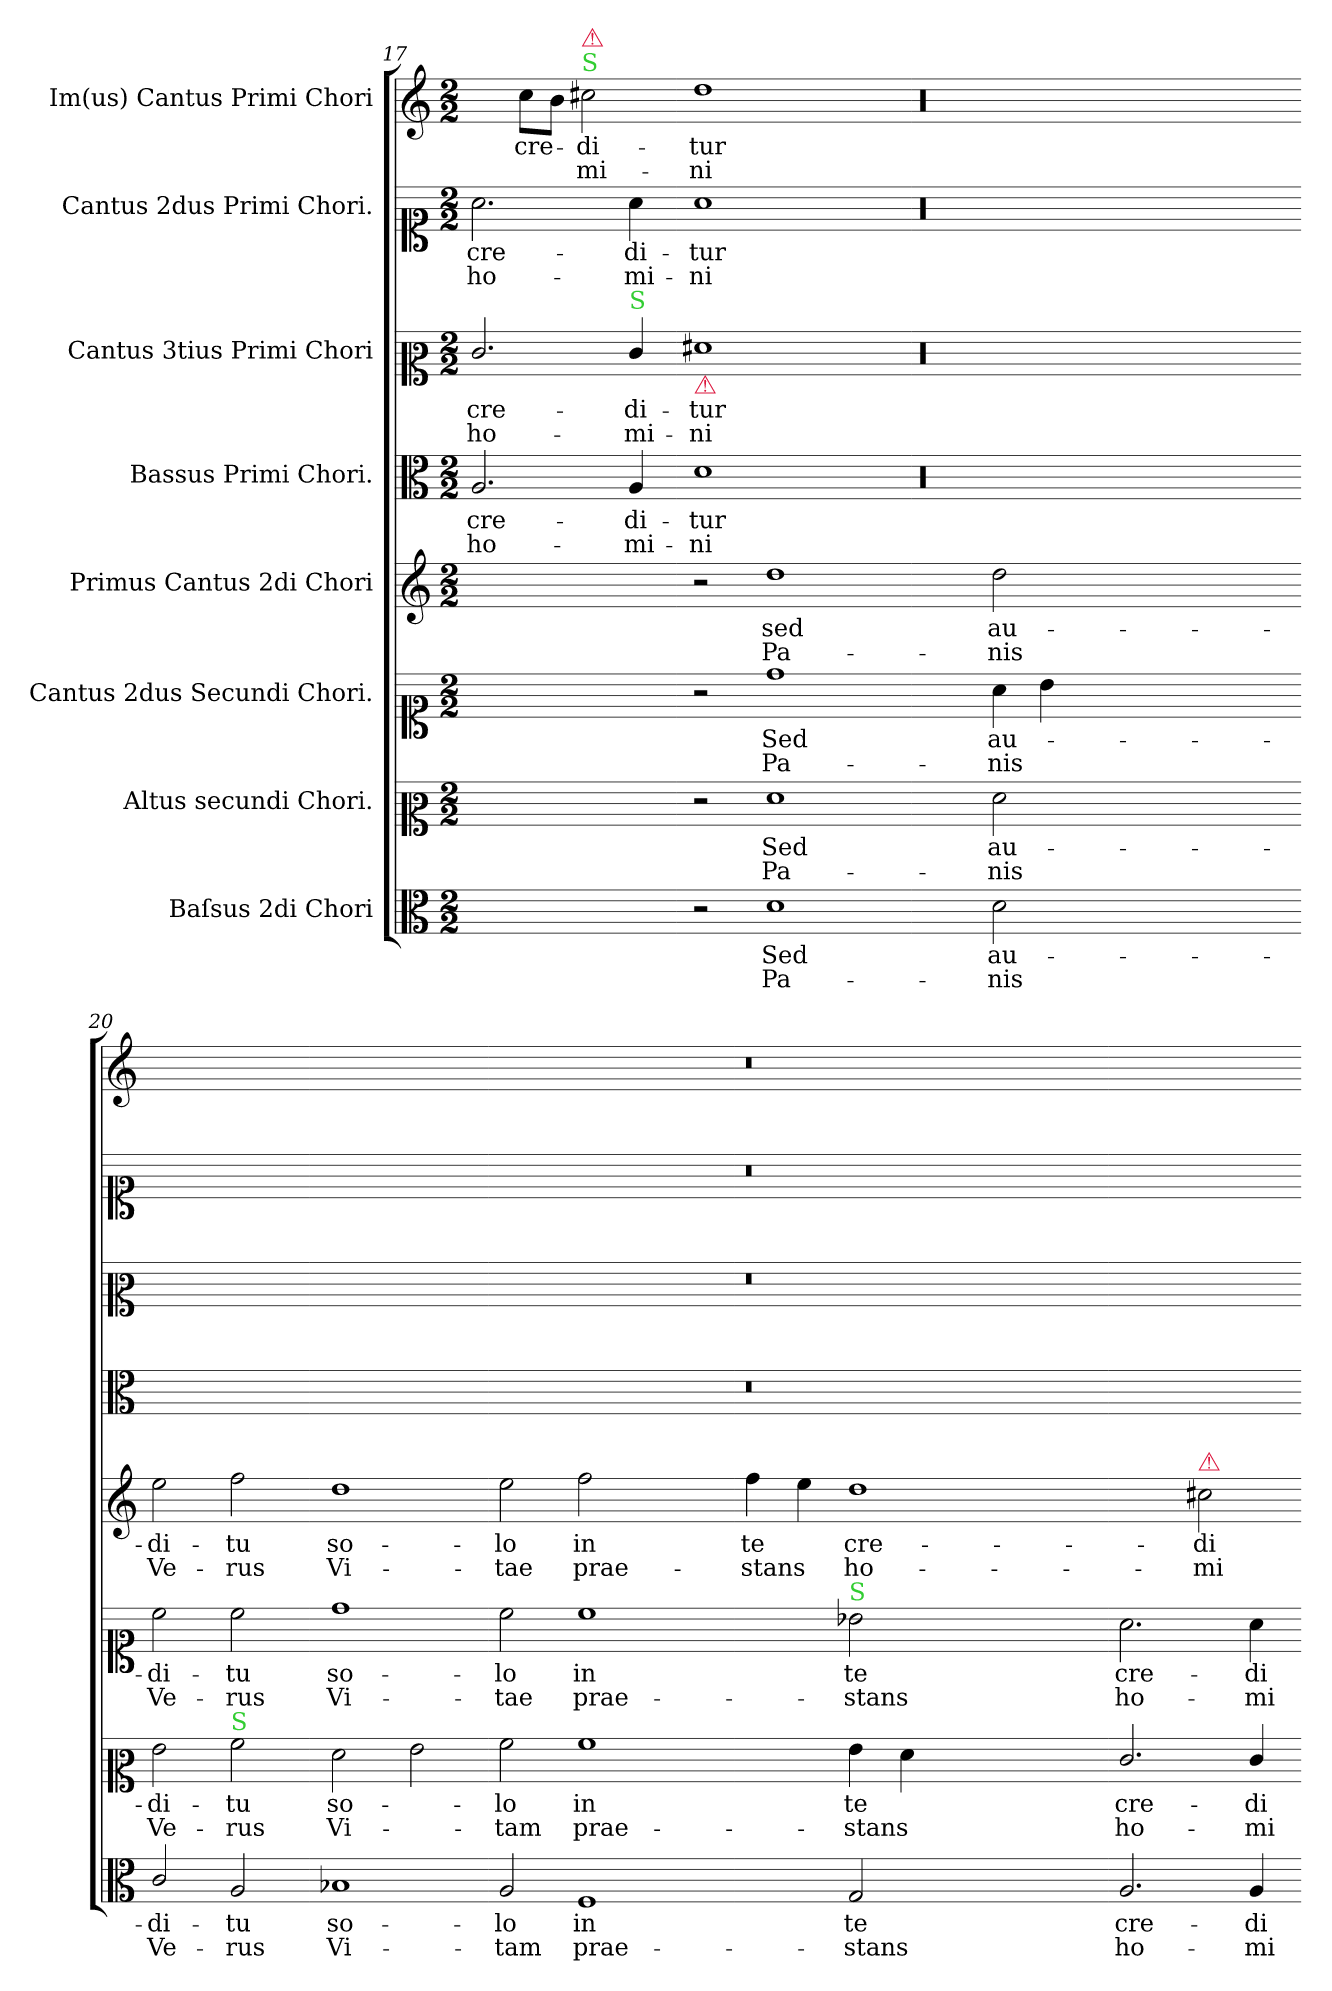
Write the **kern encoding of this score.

**kern	**text	**text	**kern	**text	**text	**kern	**text	**text	**kern	**text	**text	**kern	**text	**text	**kern	**text	**text	**kern	**text	**text	**kern	**text	**text
*part8	*part8	*part8	*part7	*part7	*part7	*part6	*part6	*part6	*part5	*part5	*part5	*part4	*part4	*part4	*part3	*part3	*part3	*part2	*part2	*part2	*part1	*part1	*part1
*staff8	*staff8	*staff8	*staff7	*staff7	*staff7	*staff6	*staff6	*staff6	*staff5	*staff5	*staff5	*staff4	*staff4	*staff4	*staff3	*staff3	*staff3	*staff2	*staff2	*staff2	*staff1	*staff1	*staff1
*I"Baſsus 2di Chori	*	*	*I"Altus secundi Chori.	*	*	*I"Cantus 2dus Secundi Chori.	*	*	*I"Primus Cantus 2di Chori	*	*	*I"Bassus Primi Chori.	*	*	*I"Cantus 3tius Primi Chori	*	*	*I"Cantus 2dus Primi Chori.	*	*	*I"Im(us) Cantus Primi Chori	*	*
*clefC3	*	*	*clefC2	*	*	*clefC1	*	*	*clefG2	*	*	*clefC3	*	*	*clefC2	*	*	*clefC1	*	*	*clefG2	*	*
*k[]	*	*	*k[]	*	*	*k[]	*	*	*k[]	*	*	*k[]	*	*	*k[]	*	*	*k[]	*	*	*k[]	*	*
*M2/2	*	*	*M2/2	*	*	*M2/2	*	*	*M2/2	*	*	*M2/2	*	*	*M2/2	*	*	*M2/2	*	*	*M2/2	*	*
=17	=17	=17	=17	=17	=17	=17	=17	=17	=17	=17	=17	=17	=17	=17	=17	=17	=17	=17	=17	=17	=17	=17	=17
1ryy	.	.	1ryy	.	.	1ryy	.	.	1ryy	.	.	2.A/	cre-	ho-	2.e/	cre-	ho-	2.a\	cre-	ho-	4ryy	.	.
.	.	.	.	.	.	.	.	.	.	.	.	.	.	.	.	.	.	.	.	.	8cc\L	cre-	.
.	.	.	.	.	.	.	.	.	.	.	.	.	.	.	.	.	.	.	.	.	8b\J	.	.
!	!	!	!	!	!	!	!	!	!	!	!	!	!	!	!	!	!	!	!	!	!LO:TX:a:color=limegreen:t=S	!	!
!	!	!	!	!	!	!	!	!	!	!	!	!	!	!	!	!	!	!	!	!	!LO:TX:a:color=crimson:t=⚠	!	!
.	.	.	.	.	.	.	.	.	.	.	.	.	.	.	.	.	.	.	.	.	2cc#X\	-di-	-mi-
!	!	!	!	!	!	!	!	!	!	!	!	!	!	!	!LO:TX:a:color=limegreen:t=S	!	!	!	!	!	!	!	!
.	.	.	.	.	.	.	.	.	.	.	.	4A/	-di-	-mi-	4e/	-di-	-mi-	4a\	-di-	-mi-	.	.	.
=18-	=18-	=18-	=18-	=18-	=18-	=18-	=18-	=18-	=18-	=18-	=18-	=18-	=18-	=18-	=18-	=18-	=18-	=18-	=18-	=18-	=18-	=18-	=18-
!	!	!	!	!	!	!	!	!	!	!	!	!	!	!	!LO:TX:b:color=crimson:t=⚠	!	!	!	!	!	!	!	!
2r	.	.	2r	.	.	2r	.	.	2r	.	.	1d	-tur	-ni	1f#X	-tur	-ni	1a	-tur	-ni	1dd	-tur	-ni
1d\	Sed	Pa-	1f\	Sed	Pa-	1dd\	Sed	Pa-	1dd\	sed	Pa-	.	.	.	.	.	.	.	.	.	.	.	.
.	.	.	.	.	.	.	.	.	.	.	.	2ryy	.	.	2ryy	.	.	2ryy	.	.	2ryy	.	.
=19-	=19-	=19-	=19-	=19-	=19-	=19-	=19-	=19-	=19-	=19-	=19-	=19-	=19-	=19-	=19-	=19-	=19-	=19-	=19-	=19-	=19-	=19-	=19-
2ryy	.	.	2ryy	.	.	2ryy	.	.	2ryy	.	.	00r	.	.	00r	.	.	00r	.	.	00r	.	.
2d\	au-	-nis	2f\	au-	-nis	4a\	au-	-nis	2dd\	au-	-nis	.	.	.	.	.	.	.	.	.	.	.	.
.	.	.	.	.	.	4b\	.	.	.	.	.	.	.	.	.	.	.	.	.	.	.	.	.
0.ryy	.	.	0.ryy	.	.	0.ryy	.	.	0.ryy	.	.	.	.	.	.	.	.	.	.	.	.	.	.
=20-	=20-	=20-	=20-	=20-	=20-	=20-	=20-	=20-	=20-	=20-	=20-	=20-	=20-	=20-	=20-	=20-	=20-	=20-	=20-	=20-	=20-	=20-	=20-
2c/	-di-	Ve-	2g\	-di-	Ve-	2cc\	-di-	Ve-	2ee\	-di-	Ve-	1ryy	.	.	1ryy	.	.	1ryy	.	.	1ryy	.	.
!	!	!	!LO:TX:a:color=limegreen:t=S	!	!	!	!	!	!	!	!	!	!	!	!	!	!	!	!	!	!	!	!
2A/	-tu	-rus	2a\	-tu	-rus	2cc\	-tu	-rus	2ff\	-tu	-rus	.	.	.	.	.	.	.	.	.	.	.	.
=21-	=21-	=21-	=21-	=21-	=21-	=21-	=21-	=21-	=21-	=21-	=21-	=21-	=21-	=21-	=21-	=21-	=21-	=21-	=21-	=21-	=21-	=21-	=21-
1B-X	so-	Vi-	2f\	so-	Vi-	1dd	so-	Vi-	1dd	so-	Vi-	1ryy	.	.	1ryy	.	.	1ryy	.	.	1ryy	.	.
.	.	.	2g\	.	.	.	.	.	.	.	.	.	.	.	.	.	.	.	.	.	.	.	.
=22-	=22-	=22-	=22-	=22-	=22-	=22-	=22-	=22-	=22-	=22-	=22-	=22-	=22-	=22-	=22-	=22-	=22-	=22-	=22-	=22-	=22-	=22-	=22-
2A/	-lo	-tam	2a\	-lo	-tam	2cc\	-lo	-tae	2ee\	-lo	-tae	1.ryy	.	.	1.ryy	.	.	1.ryy	.	.	1.ryy	.	.
1F/	in	prae-	1a\	in	prae-	1cc\	in	prae-	2ff\	in	prae-	.	.	.	.	.	.	.	.	.	.	.	.
.	.	.	.	.	.	.	.	.	2ryy	.	.	.	.	.	.	.	.	.	.	.	.	.	.
=23-	=23-	=23-	=23-	=23-	=23-	=23-	=23-	=23-	=23-	=23-	=23-	=23-	=23-	=23-	=23-	=23-	=23-	=23-	=23-	=23-	=23-	=23-	=23-
2ryy	.	.	2ryy	.	.	2ryy	.	.	4ff\	te	-stans	0r	.	.	0r	.	.	0r	.	.	0r	.	.
.	.	.	.	.	.	.	.	.	4ee\	.	.	.	.	.	.	.	.	.	.	.	.	.	.
!	!	!	!	!	!	!LO:TX:a:color=limegreen:t=S	!	!	!	!	!	!	!	!	!	!	!	!	!	!	!	!	!
2G/	te	-stans	4g\	te	-stans	2b-X\	te	-stans	1dd\	cre-	ho-	.	.	.	.	.	.	.	.	.	.	.	.
.	.	.	4f\	.	.	.	.	.	.	.	.	.	.	.	.	.	.	.	.	.	.	.	.
1ryy	.	.	1ryy	.	.	1ryy	.	.	.	.	.	.	.	.	.	.	.	.	.	.	.	.	.
.	.	.	.	.	.	.	.	.	2ryy	.	.	.	.	.	.	.	.	.	.	.	.	.	.
=24-	=24-	=24-	=24-	=24-	=24-	=24-	=24-	=24-	=24-	=24-	=24-	=24-	=24-	=24-	=24-	=24-	=24-	=24-	=24-	=24-	=24-	=24-	=24-
2.A/	cre-	ho-	2.e/	cre-	ho-	2.a\	cre-	ho-	2ryy	.	.	1ryy	.	.	1ryy	.	.	1ryy	.	.	1ryy	.	.
!	!	!	!	!	!	!	!	!	!LO:TX:a:color=crimson:t=⚠	!	!	!	!	!	!	!	!	!	!	!	!	!	!
.	.	.	.	.	.	.	.	.	2cc#X\	-di-	-mi-	.	.	.	.	.	.	.	.	.	.	.	.
4A/	-di-	-mi-	4e/	-di-	-mi-	4a\	-di-	-mi-	.	.	.	.	.	.	.	.	.	.	.	.	.	.	.
=-	=-	=-	=-	=-	=-	=-	=-	=-	=-	=-	=-	=-	=-	=-	=-	=-	=-	=-	=-	=-	=-	=-	=-
*-	*-	*-	*-	*-	*-	*-	*-	*-	*-	*-	*-	*-	*-	*-	*-	*-	*-	*-	*-	*-	*-	*-	*-
